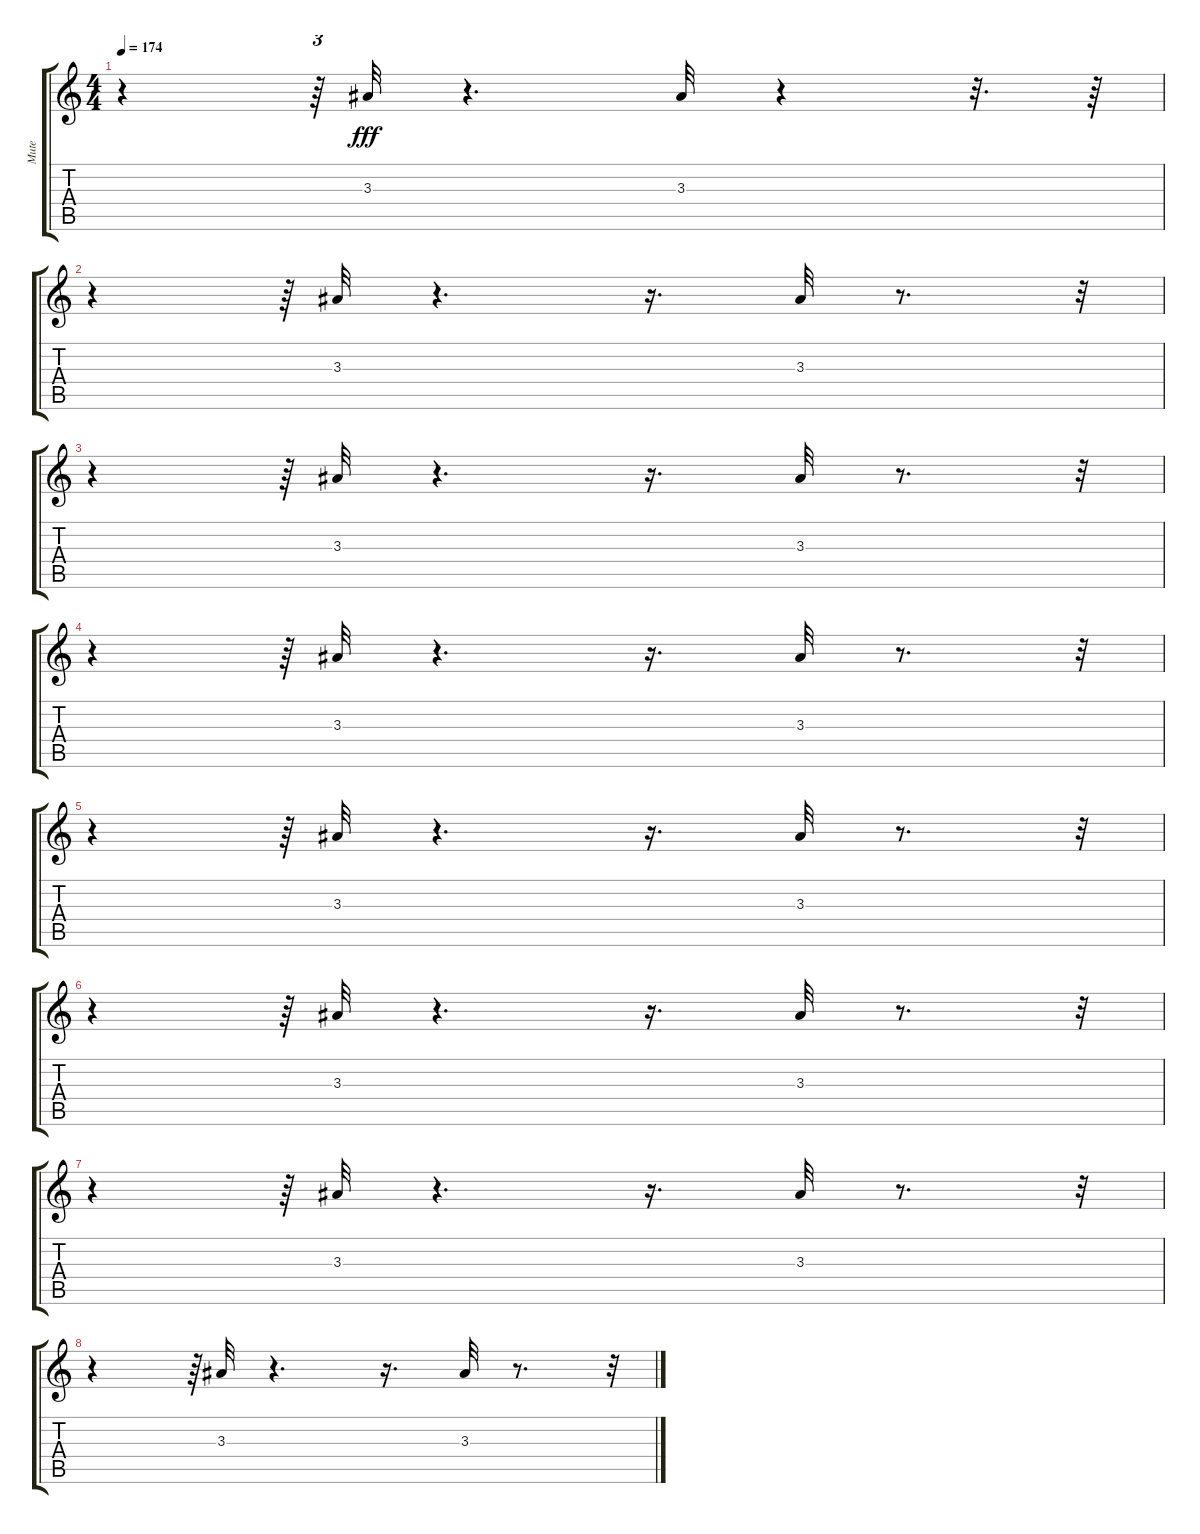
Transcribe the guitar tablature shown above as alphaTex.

\track ("Mute" "Mute") {instrument distortionguitar}
\staff {score tabs}
\tuning (E4 B3 G3 D3 A2 E2) {hide}
\ts (4 4)
\tempo 174
\clef g2
\ks c
r.4{dy fff} r.64{tu (3 2)} 3.3.32 r.4{d} 3.3.32 r.4 r.32{d} r.64 |
r.4 r.64{tu (3 2)} 3.3.32 r.4{d} r.16{d} 3.3.32 r.8{d} r.32{tu (3 2)} |
r.4 r.64{tu (3 2)} 3.3.32 r.4{d} r.16{d} 3.3.32 r.8{d} r.32{tu (3 2)} |
r.4 r.64{tu (3 2)} 3.3.32 r.4{d} r.16{d} 3.3.32 r.8{d} r.32{tu (3 2)} |
r.4 r.64{tu (3 2)} 3.3.32 r.4{d} r.16{d} 3.3.32 r.8{d} r.32{tu (3 2)} |
r.4 r.64{tu (3 2)} 3.3.32 r.4{d} r.16{d} 3.3.32 r.8{d} r.32{tu (3 2)} |
r.4 r.64{tu (3 2)} 3.3.32 r.4{d} r.16{d} 3.3.32 r.8{d} r.32{tu (3 2)} |
r.4 r.64{tu (3 2)} 3.3.32 r.4{d} r.16{d} 3.3.32 r.8{d} r.32{tu (3 2)}
